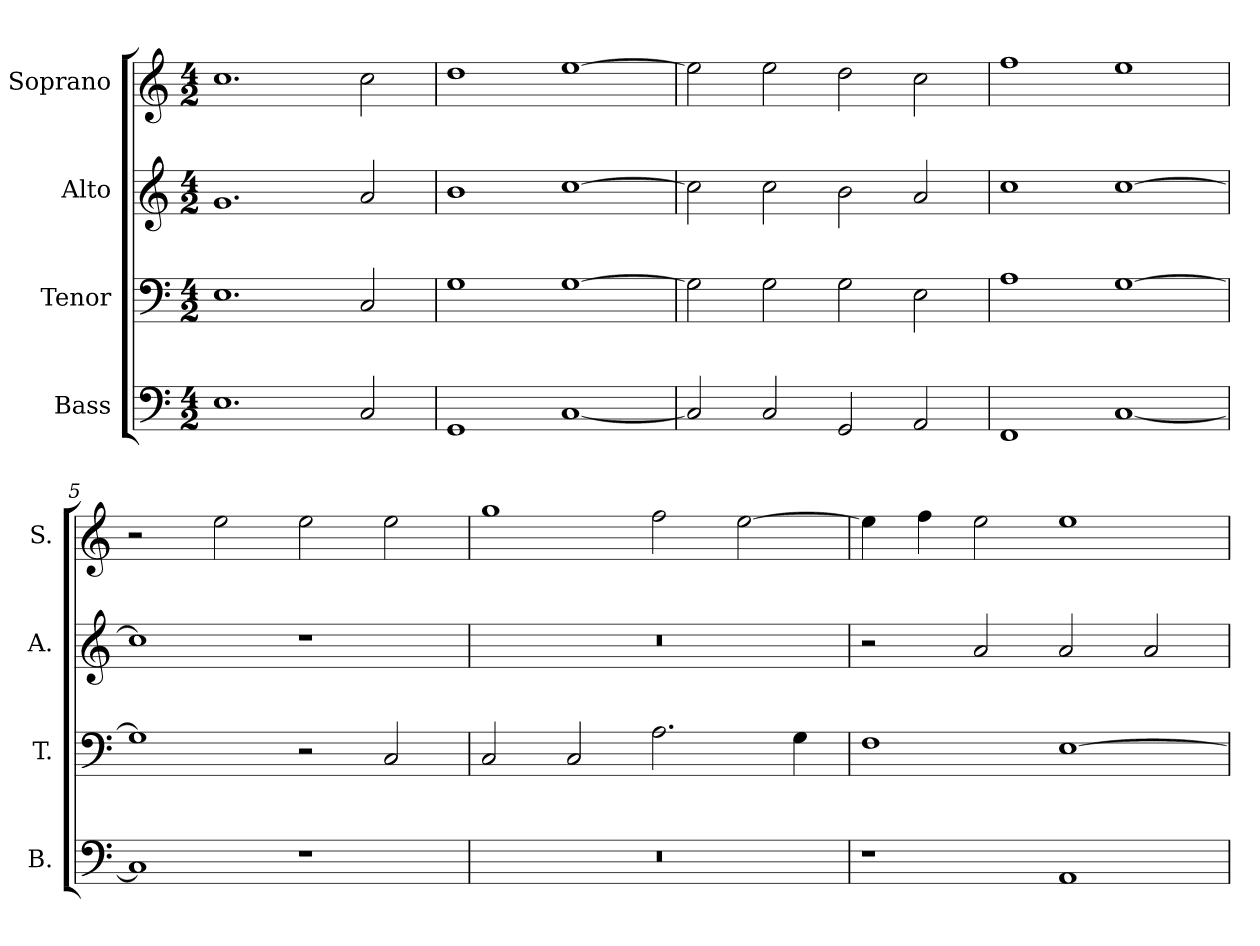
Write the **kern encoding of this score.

**kern	**kern	**kern	**kern
*part4	*part3	*part2	*part1
*staff4	*staff3	*staff2	*staff1
*I"Bass	*I"Tenor	*I"Alto	*I"Soprano
*I'B.	*I'T.	*I'A.	*I'S.
*clefF4	*clefF4	*clefG2	*clefG2
*k[]	*k[]	*k[]	*k[]
*M4/2	*M4/2	*M4/2	*M4/2
=1	=1	=1	=1
1.E	1.E	1.g	1.cc
2C/	2C/	2a/	2cc\
=2	=2	=2	=2
1GG	1G	1b	1dd
[1C	[1G	[1cc	[1ee
=3	=3	=3	=3
2C/]	2G\]	2cc\]	2ee\]
2C/	2G\	2cc\	2ee\
2GG/	2G\	2b\	2dd\
2AA/	2E\	2a/	2cc\
=4	=4	=4	=4
1FF	1A	1cc	1ff
[1C	[1G	[1cc	1ee
=5	=5	=5	=5
1C]	1G]	1cc]	2r
.	.	.	2ee\
1r	2r	1r	2ee\
.	2C/	.	2ee\
=6	=6	=6	=6
0r	2C/	0r	1gg
.	2C/	.	.
.	2.A\	.	2ff\
.	.	.	[2ee\
.	4G\	.	.
=7	=7	=7	=7
1r	1F	2r	4ee\]
.	.	.	4ff\
.	.	2a/	2ee\
1AA	[1E	2a/	1ee
.	.	2a/	.
=	=	=	=
*-	*-	*-	*-
